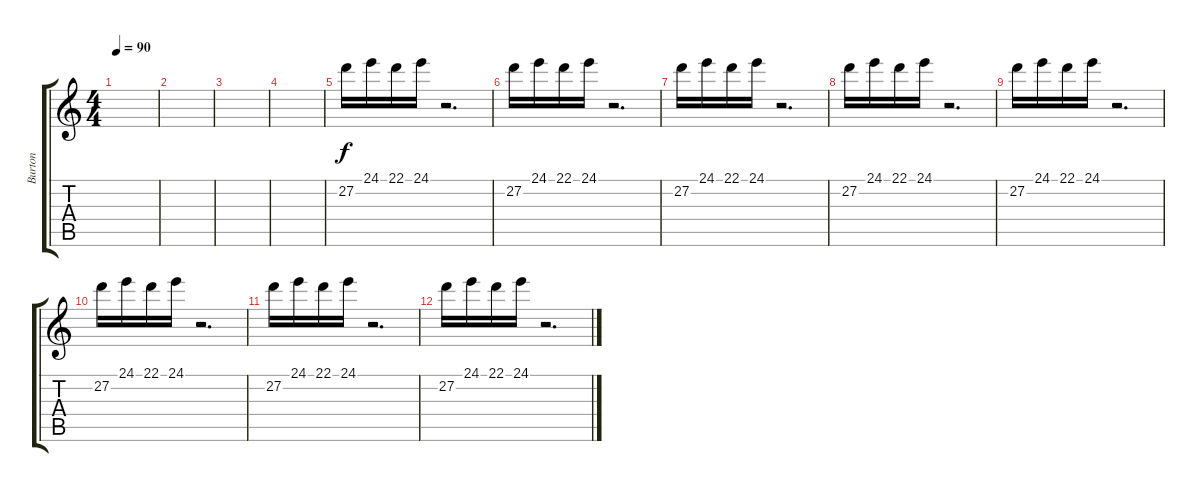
\track ("Burton" "Burton") {instrument pad2warm}
\staff {score tabs}
\tuning (E4 B3 G3 D3 A2 E2) {hide}
\ts (4 4)
\tempo 90
\clef g2
\ks c
|
|
|
|
27.2.16 24.1.16 22.1.16 24.1.16 r.2{d} |
27.2.16 24.1.16 22.1.16 24.1.16 r.2{d} |
27.2.16 24.1.16 22.1.16 24.1.16 r.2{d} |
27.2.16 24.1.16 22.1.16 24.1.16 r.2{d} |
27.2.16 24.1.16 22.1.16 24.1.16 r.2{d} |
27.2.16 24.1.16 22.1.16 24.1.16 r.2{d} |
27.2.16 24.1.16 22.1.16 24.1.16 r.2{d} |
27.2.16 24.1.16 22.1.16 24.1.16 r.2{d}
